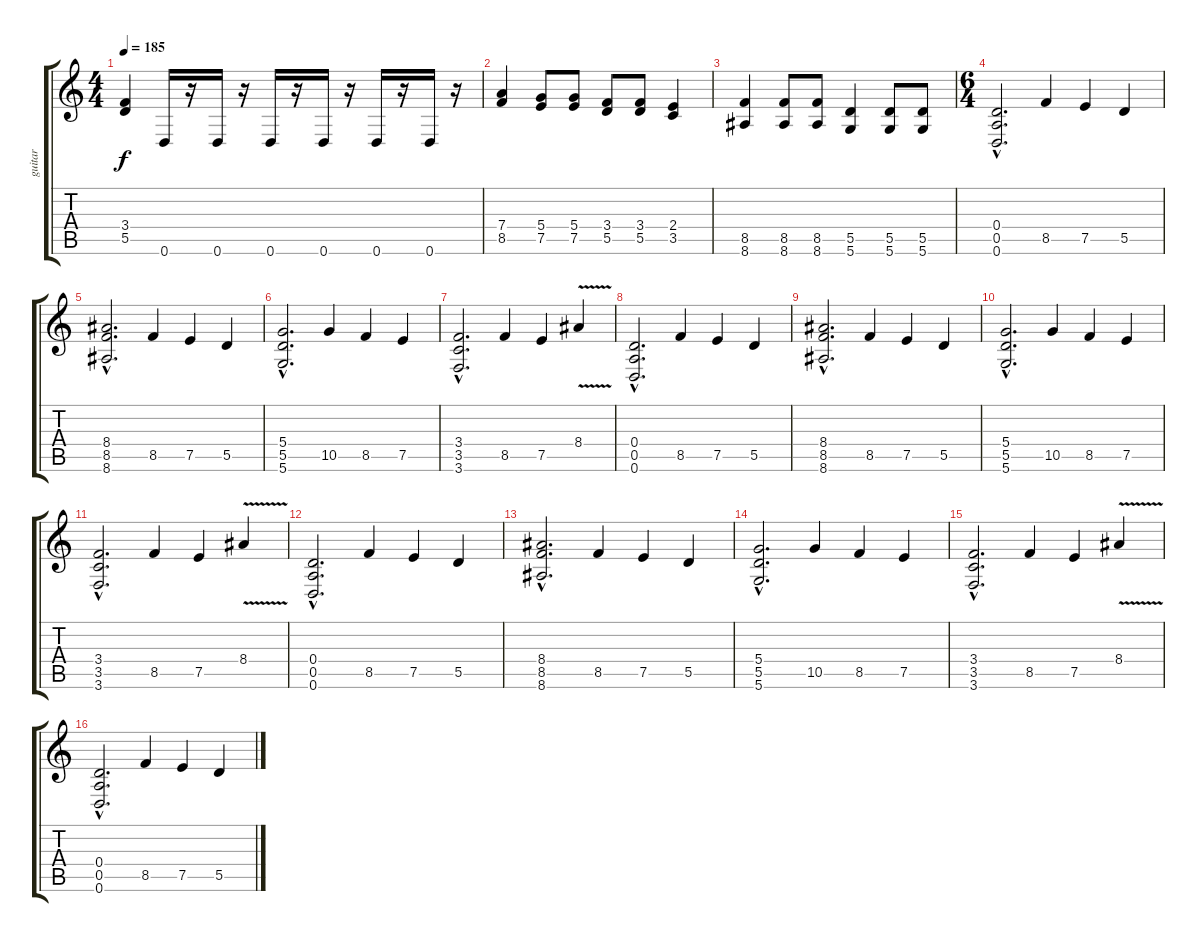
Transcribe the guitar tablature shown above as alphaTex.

\track ("guitar" "guitar") {instrument distortionguitar}
\staff {score tabs}
\tuning (E4 B3 G3 D3 A2 D2) {hide}
\ts (4 4)
\tempo 185
\clef g2
\ks c
(3.4 5.5).4{dy f} 0.6.16 r.16 0.6.16 r.16 0.6.16 r.16 0.6.16 r.16 0.6.16 r.16 0.6.16 r.16 |
(7.4 8.5).4 (5.4 7.5).8 (5.4 7.5).8 (3.4 5.5).8 (3.4 5.5).8 (2.4 3.5).4 |
(8.5 8.6).4 (8.5 8.6).8 (8.5 8.6).8 (5.5 5.6).4 (5.5 5.6).8 (5.5 5.6).8 |
\ts (6 4)
(0.4{hac} 0.5{hac} 0.6{hac}).2{d} 8.5.4 7.5.4 5.5.4 |
(8.4{hac} 8.5{hac} 8.6{hac}).2{d} 8.5.4 7.5.4 5.5.4 |
(5.4{hac} 5.5{hac} 5.6{hac}).2{d} 10.5.4 8.5.4 7.5.4 |
(3.4{hac} 3.5{hac} 3.6{hac}).2{d} 8.5.4 7.5.4 8.4{v}.4 |
(0.4{hac} 0.5{hac} 0.6{hac}).2{d} 8.5.4 7.5.4 5.5.4 |
(8.4{hac} 8.5{hac} 8.6{hac}).2{d} 8.5.4 7.5.4 5.5.4 |
(5.4{hac} 5.5{hac} 5.6{hac}).2{d} 10.5.4 8.5.4 7.5.4 |
(3.4{hac} 3.5{hac} 3.6{hac}).2{d} 8.5.4 7.5.4 8.4{v}.4 |
(0.4{hac} 0.5{hac} 0.6{hac}).2{d} 8.5.4 7.5.4 5.5.4 |
(8.4{hac} 8.5{hac} 8.6{hac}).2{d} 8.5.4 7.5.4 5.5.4 |
(5.4{hac} 5.5{hac} 5.6{hac}).2{d} 10.5.4 8.5.4 7.5.4 |
(3.4{hac} 3.5{hac} 3.6{hac}).2{d} 8.5.4 7.5.4 8.4{v}.4 |
(0.4{hac} 0.5{hac} 0.6{hac}).2{d} 8.5.4 7.5.4 5.5.4
